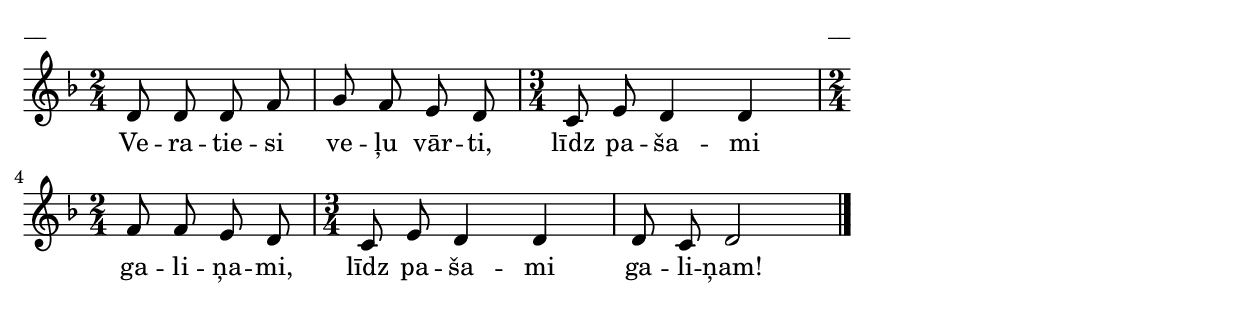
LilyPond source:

\version "2.13.16"
%\header {
%    title = "Veratiesi, Velu vārti",AA lapas, bēru dz.
%}
\paper {
line-width = 14\cm
left-margin = 0.4\cm
between-system-padding = 0.1\cm
between-system-space = 0.1\cm
}
\layout {
indent = #0
ragged-last = ##f
}

voiceA = \relative c' {
\clef "treble"
\key d \minor
\time 2/4
d8 d d f |
g8 f e d |
\time 3/4
c8 e d4 d |
\time 2/4
f8 f e d |
\time 3/4
c8 e d4 d |
d8 c d2 |
\bar "|."
} 

lyricA = \lyricmode {
Ve -- ra -- tie -- si ve -- ļu vār -- ti, līdz pa -- ša -- mi ga -- li -- ņa -- mi,
līdz pa -- ša -- mi ga -- li -- ņam!
} 

fullScore = <<
\new Staff {
<<
\new Voice = "voiceA" { \oneVoice \autoBeamOff \voiceA }
\lyricsto "voiceA" \new Lyrics \lyricA
>>
}
>>

\score {
\fullScore
\header { piece = "__" opus = "__" }
}
\markup { \with-color #(x11-color 'white) \sans \smaller "__" }
\score {
\unfoldRepeats
\fullScore
\midi {
\context { \Staff \remove "Staff_performer" }
\context { \Voice \consists "Staff_performer" }
}
}


